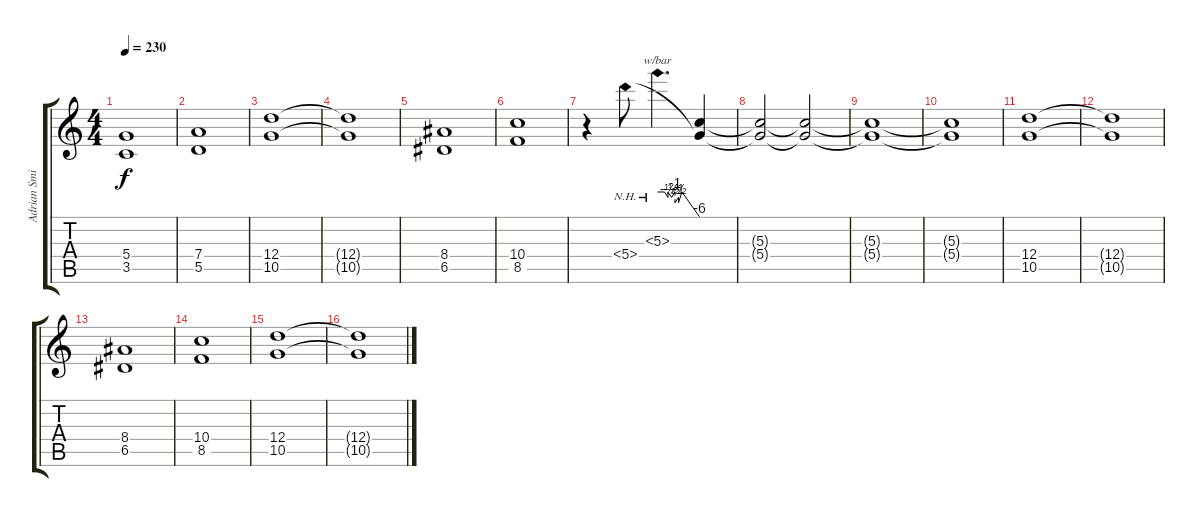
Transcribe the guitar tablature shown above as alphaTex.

\track ("Adrian Smith" "Adrian Smi") {instrument distortionguitar}
\staff {score tabs}
\tuning (E4 B3 G3 D3 A2 E2) {hide}
\ts (4 4)
\tempo 230
\clef g2
\ks c
(5.4 3.5).1{dy f} |
(7.4 5.5).1 |
(12.4 10.5).1 |
(12.4{t} 10.5{t}).1 |
(8.4 6.5).1 |
(10.4 8.5).1 |
r.4 5.4{nh}.8 5.3{nh}.4{d tbe (custom default 0 0 10 0 15 -2 15 0 20 -2 25 0 25 -4 30 -2 30 -4 35 0 60 -24)} (5.3{t} 5.4{t}).4 |
(5.3{t} 5.4{t}).2 (5.3{t} 5.4{t}).2 |
(5.3{t} 5.4{t}).1 |
(5.3{t} 5.4{t}).1 |
(12.4 10.5).1 |
(12.4{t} 10.5{t}).1 |
(8.4 6.5).1 |
(10.4 8.5).1 |
(12.4 10.5).1 |
(12.4{t} 10.5{t}).1
